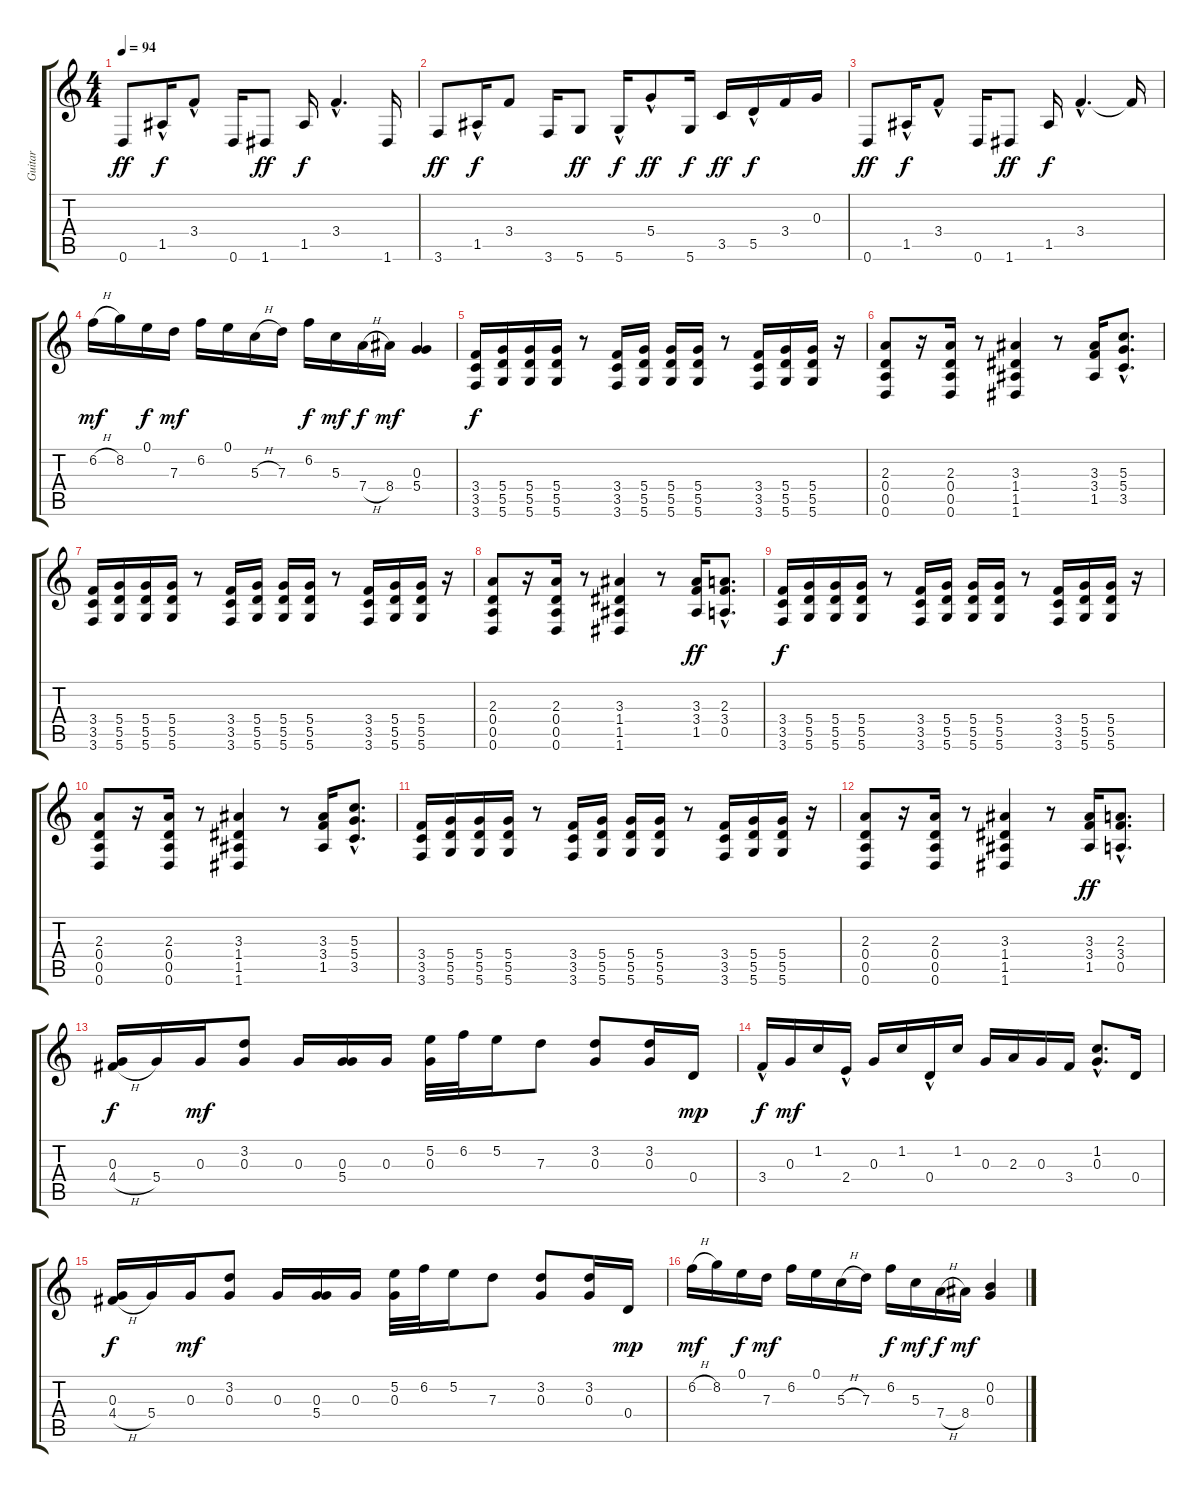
\track ("Guitar" "Guitar") {instrument electricguitarclean}
\staff {score tabs}
\tuning (E4 B3 G3 D3 A2 D2) {hide}
\ts (4 4)
\tempo 94
\clef g2
\ks c
0.6.8{dy ff} 1.5{hac}.16{dy f} 3.4{hac}.8 0.6.16 1.6.8{dy ff} 1.5.16{dy f} 3.4{hac}.4{d} 1.6.16 |
3.6.8{dy ff} 1.5{hac}.16{dy f} 3.4.8 3.6.16 5.6.8{dy ff} 5.6{hac}.16{dy f} 5.4{hac}.8{dy ff} 5.6.16{dy f} 3.5.16{dy ff} 5.5{hac}.16{dy f} 3.4.16 0.3.16 |
0.6.8{dy ff} 1.5{hac}.16{dy f} 3.4{hac}.8 0.6.16 1.6.8{dy ff} 1.5.16{dy f} 3.4{hac}.4{d} 3.4{t}.16 |
6.2{h}.16{dy mf} 8.2.16 0.1.16{dy f} 7.3.16{dy mf} 6.2.16 0.1.16 5.3{h}.16 7.3.16 6.2.16{dy f} 5.3.16{dy mf} 7.4{h}.16{dy f} 8.4.16{dy mf} (0.3 5.4).4 |
(3.4 3.5 3.6).16{dy f} (5.4 5.5 5.6).16 (5.4 5.5 5.6).16 (5.4 5.5 5.6).16 r.8 (3.4 3.5 3.6).16 (5.4 5.5 5.6).16 (5.4 5.5 5.6).16 (5.4 5.5 5.6).16 r.8 (3.4 3.5 3.6).16 (5.4 5.5 5.6).16 (5.4 5.5 5.6).16 r.16 |
(2.3 0.4 0.5 0.6).8 r.16 (2.3 0.4 0.5 0.6).16 r.8 (3.3 1.4 1.5 1.6).4 r.8 (3.3 3.4 1.5).16 (5.3{hac} 5.4{hac} 3.5{hac}).8{d} |
(3.4 3.5 3.6).16 (5.4 5.5 5.6).16 (5.4 5.5 5.6).16 (5.4 5.5 5.6).16 r.8 (3.4 3.5 3.6).16 (5.4 5.5 5.6).16 (5.4 5.5 5.6).16 (5.4 5.5 5.6).16 r.8 (3.4 3.5 3.6).16 (5.4 5.5 5.6).16 (5.4 5.5 5.6).16 r.16 |
(2.3 0.4 0.5 0.6).8 r.16 (2.3 0.4 0.5 0.6).16 r.8 (3.3 1.4 1.5 1.6).4 r.8 (3.3 3.4 1.5).16{dy ff} (2.3{hac} 3.4{hac} 0.5{hac}).8{d} |
(3.4 3.5 3.6).16{dy f} (5.4 5.5 5.6).16 (5.4 5.5 5.6).16 (5.4 5.5 5.6).16 r.8 (3.4 3.5 3.6).16 (5.4 5.5 5.6).16 (5.4 5.5 5.6).16 (5.4 5.5 5.6).16 r.8 (3.4 3.5 3.6).16 (5.4 5.5 5.6).16 (5.4 5.5 5.6).16 r.16 |
(2.3 0.4 0.5 0.6).8 r.16 (2.3 0.4 0.5 0.6).16 r.8 (3.3 1.4 1.5 1.6).4 r.8 (3.3 3.4 1.5).16 (5.3{hac} 5.4{hac} 3.5{hac}).8{d} |
(3.4 3.5 3.6).16 (5.4 5.5 5.6).16 (5.4 5.5 5.6).16 (5.4 5.5 5.6).16 r.8 (3.4 3.5 3.6).16 (5.4 5.5 5.6).16 (5.4 5.5 5.6).16 (5.4 5.5 5.6).16 r.8 (3.4 3.5 3.6).16 (5.4 5.5 5.6).16 (5.4 5.5 5.6).16 r.16 |
(2.3 0.4 0.5 0.6).8 r.16 (2.3 0.4 0.5 0.6).16 r.8 (3.3 1.4 1.5 1.6).4 r.8 (3.3 3.4 1.5).16{dy ff} (2.3{hac} 3.4{hac} 0.5{hac}).8{d} |
(0.3 4.4{h}).16{dy f} 5.4.16 0.3.16{dy mf} (3.2 0.3).8 0.3.16 (0.3 5.4).16 0.3.16 (5.2 0.3).32 6.2.32 5.2.16 7.3.8 (3.2 0.3).8 (3.2 0.3).16 0.4.16{dy mp} |
3.4{hac}.16{dy f} 0.3.16{dy mf} 1.2.16 2.4{hac}.16 0.3.16 1.2.16 0.4{hac}.16 1.2.16 0.3.16 2.3.16 0.3.16 3.4.16 (1.2{hac} 0.3{hac}).8{d} 0.4.16 |
(0.3 4.4{h}).16{dy f} 5.4.16 0.3.16{dy mf} (3.2 0.3).8 0.3.16 (0.3 5.4).16 0.3.16 (5.2 0.3).32 6.2.32 5.2.16 7.3.8 (3.2 0.3).8 (3.2 0.3).16 0.4.16{dy mp} |
6.2{h}.16{dy mf} 8.2.16 0.1.16{dy f} 7.3.16{dy mf} 6.2.16 0.1.16 5.3{h}.16 7.3.16 6.2.16{dy f} 5.3.16{dy mf} 7.4{h}.16{dy f} 8.4.16{dy mf} (0.2 0.3).4
